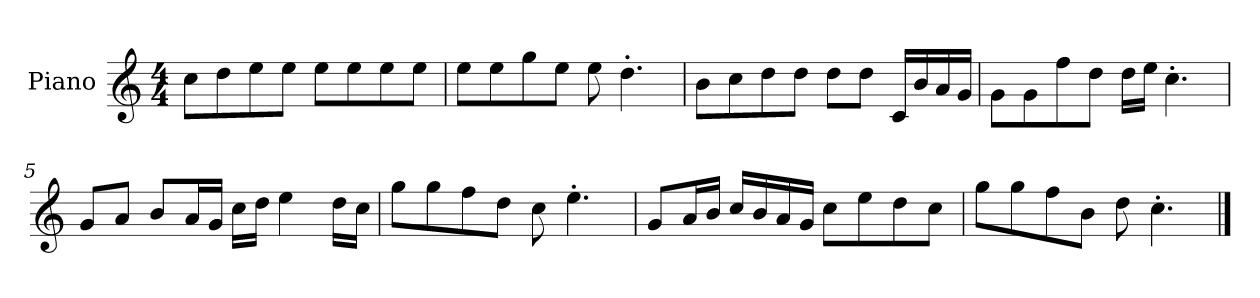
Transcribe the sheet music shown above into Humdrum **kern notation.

**kern
*part1
*staff1
*I"Piano
*I'P-no
*clefG2
*k[]
*M4/4
*MM90
=1
8cc\L
8dd\
8ee\
8ee\J
8ee\L
8ee\
8ee\
8ee\J
=2
8ee\L
8ee\
8gg\
8ee\J
8ee\
4.dd'\
=3
8b\L
8cc\
8dd\
8dd\J
8dd\L
8dd\J
16c/LL
16b/
16a/
16g/JJ
=4
8g\L
8g\
8ff\
8dd\J
16dd\LL
16ee\JJ
4.cc'\
!!LO:LB:g=z
=5
8g/L
8a/J
8b/L
16a/L
16g/JJ
16cc\LL
16dd\JJ
4ee\
16dd\LL
16cc\JJ
=6
8gg\L
8gg\
8ff\
8dd\J
8cc\
4.ee'\
=7
8g/L
16a/L
16b/JJ
16cc/LL
16b/
16a/
16g/JJ
8cc\L
8ee\
8dd\
8cc\J
=8
8gg\L
8gg\
8ff\
8b\J
8dd\
4.cc'\
==
*-
